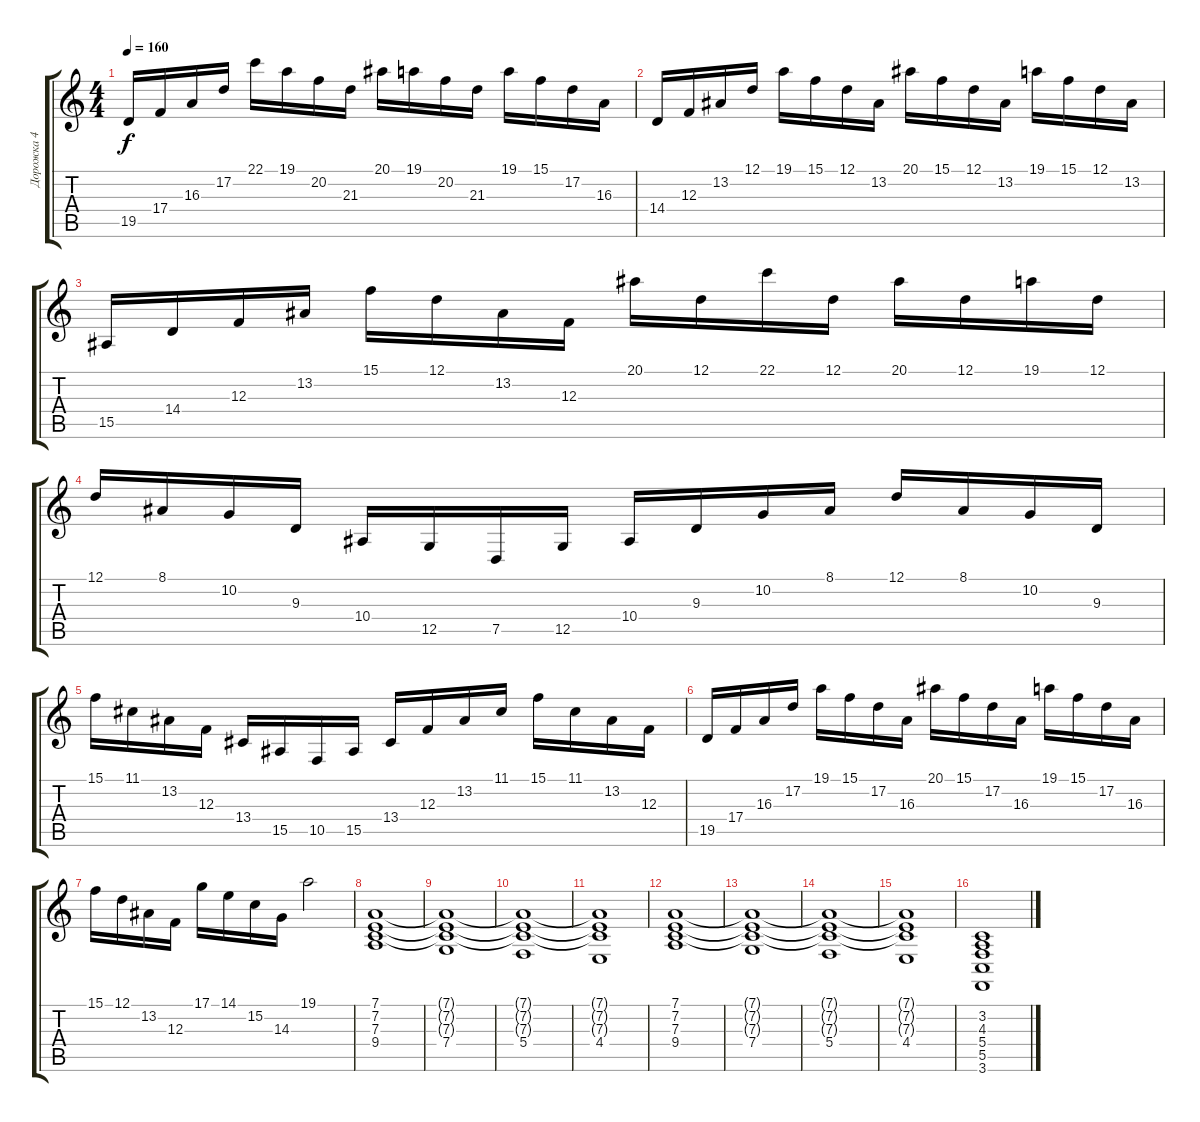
\track ("Дорожка 4" "Дорожка 4") {instrument stringensemble1}
\staff {score tabs}
\tuning (D4 A3 F3 C3 G2 D2) {hide}
\ts (4 4)
\tempo 160
\clef g2
\ks c
19.5.16{dy f} 17.4.16 16.3.16 17.2.16 22.1.16 19.1.16 20.2.16 21.3.16 20.1.16 19.1.16 20.2.16 21.3.16 19.1.16 15.1.16 17.2.16 16.3.16 |
14.4.16 12.3.16 13.2.16 12.1.16 19.1.16 15.1.16 12.1.16 13.2.16 20.1.16 15.1.16 12.1.16 13.2.16 19.1.16 15.1.16 12.1.16 13.2.16 |
15.5.16 14.4.16 12.3.16 13.2.16 15.1.16 12.1.16 13.2.16 12.3.16 20.1.16 12.1.16 22.1.16 12.1.16 20.1.16 12.1.16 19.1.16 12.1.16 |
12.1.16 8.1.16 10.2.16 9.3.16 10.4.16 12.5.16 7.5.16 12.5.16 10.4.16 9.3.16 10.2.16 8.1.16 12.1.16 8.1.16 10.2.16 9.3.16 |
15.1.16 11.1.16 13.2.16 12.3.16 13.4.16 15.5.16 10.5.16 15.5.16 13.4.16 12.3.16 13.2.16 11.1.16 15.1.16 11.1.16 13.2.16 12.3.16 |
19.5.16 17.4.16 16.3.16 17.2.16 19.1.16 15.1.16 17.2.16 16.3.16 20.1.16 15.1.16 17.2.16 16.3.16 19.1.16 15.1.16 17.2.16 16.3.16 |
15.1.16 12.1.16 13.2.16 12.3.16 17.1.16 14.1.16 15.2.16 14.3.16 19.1.2 |
(7.1 7.2 7.3 9.4).1 |
(7.1{t} 7.2{t} 7.3{t} 7.4).1 |
(7.1{t} 7.2{t} 7.3{t} 5.4).1 |
(7.1{t} 7.2{t} 7.3{t} 4.4).1 |
(7.1 7.2 7.3 9.4).1 |
(7.1{t} 7.2{t} 7.3{t} 7.4).1 |
(7.1{t} 7.2{t} 7.3{t} 5.4).1 |
(7.1{t} 7.2{t} 7.3{t} 4.4).1 |
(3.2 4.3 5.4 5.5 3.6).1
